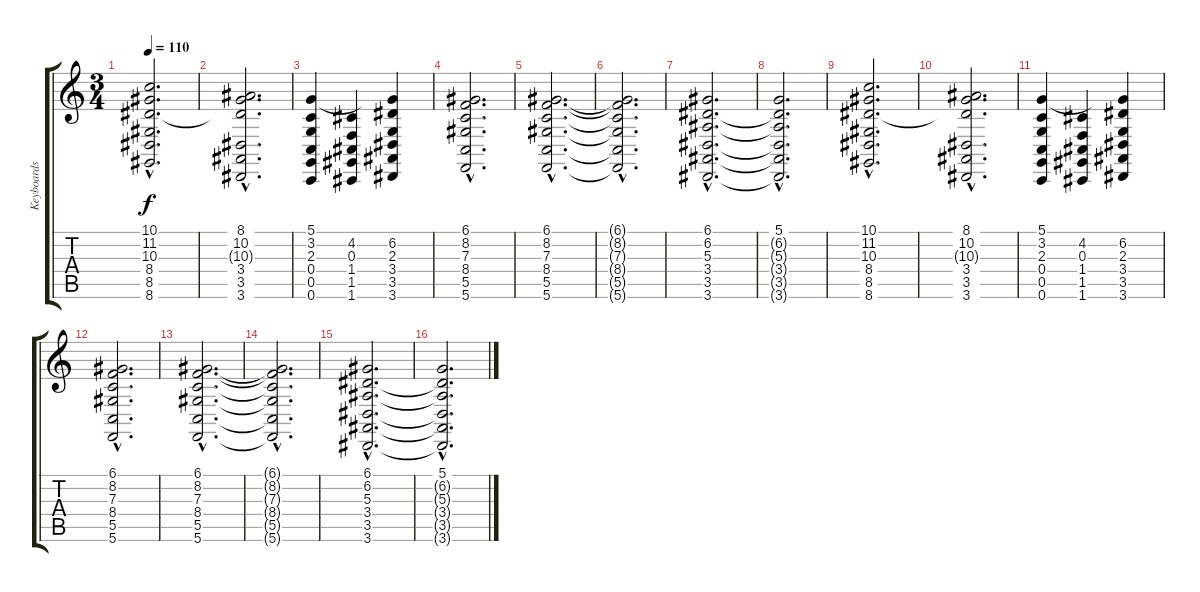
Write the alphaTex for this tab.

\track ("Keyboards" "Keyboards") {instrument stringensemble1}
\staff {score tabs}
\tuning (D4 A3 F3 C3 G2 C2) {hide}
\ts (3 4)
\tempo 110
\clef g2
\ks c
(10.1{hac} 11.2{hac} 10.3{hac} 8.4{hac} 8.5{hac} 8.6{hac}).2{d dy f} |
(8.1{hac} 10.2{hac} 10.3{hac t} 3.4{hac} 3.5{hac} 3.6{hac}).2{d} |
(5.1 3.2 2.3 0.4 0.5 0.6).4 (4.2 0.3 1.4 1.5 1.6).4 (5.1{t} 6.2 2.3 3.4 3.5 3.6).4 |
(6.1{hac} 8.2{hac} 7.3{hac} 8.4{hac} 5.5{hac} 5.6{hac}).2{d} |
(6.1{hac} 8.2{hac} 7.3{hac} 8.4{hac} 5.5{hac} 5.6{hac}).2{d} |
(6.1{hac t} 8.2{hac t} 7.3{hac t} 8.4{hac t} 5.5{hac t} 5.6{hac t}).2{d} |
(6.1{hac} 6.2{hac} 5.3{hac} 3.4{hac} 3.5{hac} 3.6{hac}).2{d} |
(5.1{hac} 6.2{hac t} 5.3{hac t} 3.4{hac t} 3.5{hac t} 3.6{hac t}).2{d} |
(10.1{hac} 11.2{hac} 10.3{hac} 8.4{hac} 8.5{hac} 8.6{hac}).2{d} |
(8.1{hac} 10.2{hac} 10.3{hac t} 3.4{hac} 3.5{hac} 3.6{hac}).2{d} |
(5.1 3.2 2.3 0.4 0.5 0.6).4 (4.2 0.3 1.4 1.5 1.6).4 (5.1{t} 6.2 2.3 3.4 3.5 3.6).4 |
(6.1{hac} 8.2{hac} 7.3{hac} 8.4{hac} 5.5{hac} 5.6{hac}).2{d} |
(6.1{hac} 8.2{hac} 7.3{hac} 8.4{hac} 5.5{hac} 5.6{hac}).2{d} |
(6.1{hac t} 8.2{hac t} 7.3{hac t} 8.4{hac t} 5.5{hac t} 5.6{hac t}).2{d} |
(6.1{hac} 6.2{hac} 5.3{hac} 3.4{hac} 3.5{hac} 3.6{hac}).2{d} |
(5.1{hac} 6.2{hac t} 5.3{hac t} 3.4{hac t} 3.5{hac t} 3.6{hac t}).2{d}
